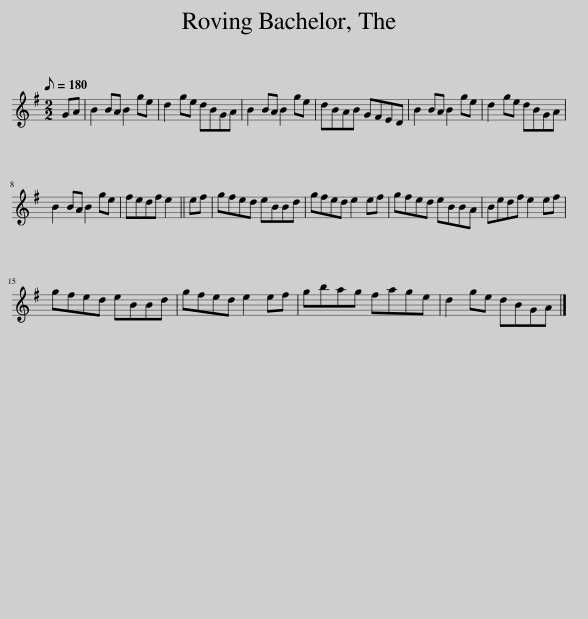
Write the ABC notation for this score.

X:1
L:1/8
Q:1/8=180
M:2/2
I:linebreak $
K:G
V:1 treble
V:1
 GA | B2 BA B2 ge | d2 ge dBGA | B2 BA B2 ge | dBAB GFED | %5
 B2 BA B2 ge | d2 ge dBGA |$ B2 BA B2 ge | fedf e2 || ef | %10
 gfed eBBd | gfed e2 ef | gfed eBBA | Bedf e2 ef |$ gfed eBBd | %15
 gfed e2 ef | gbag fage | d2 ge dBGA |] %18
